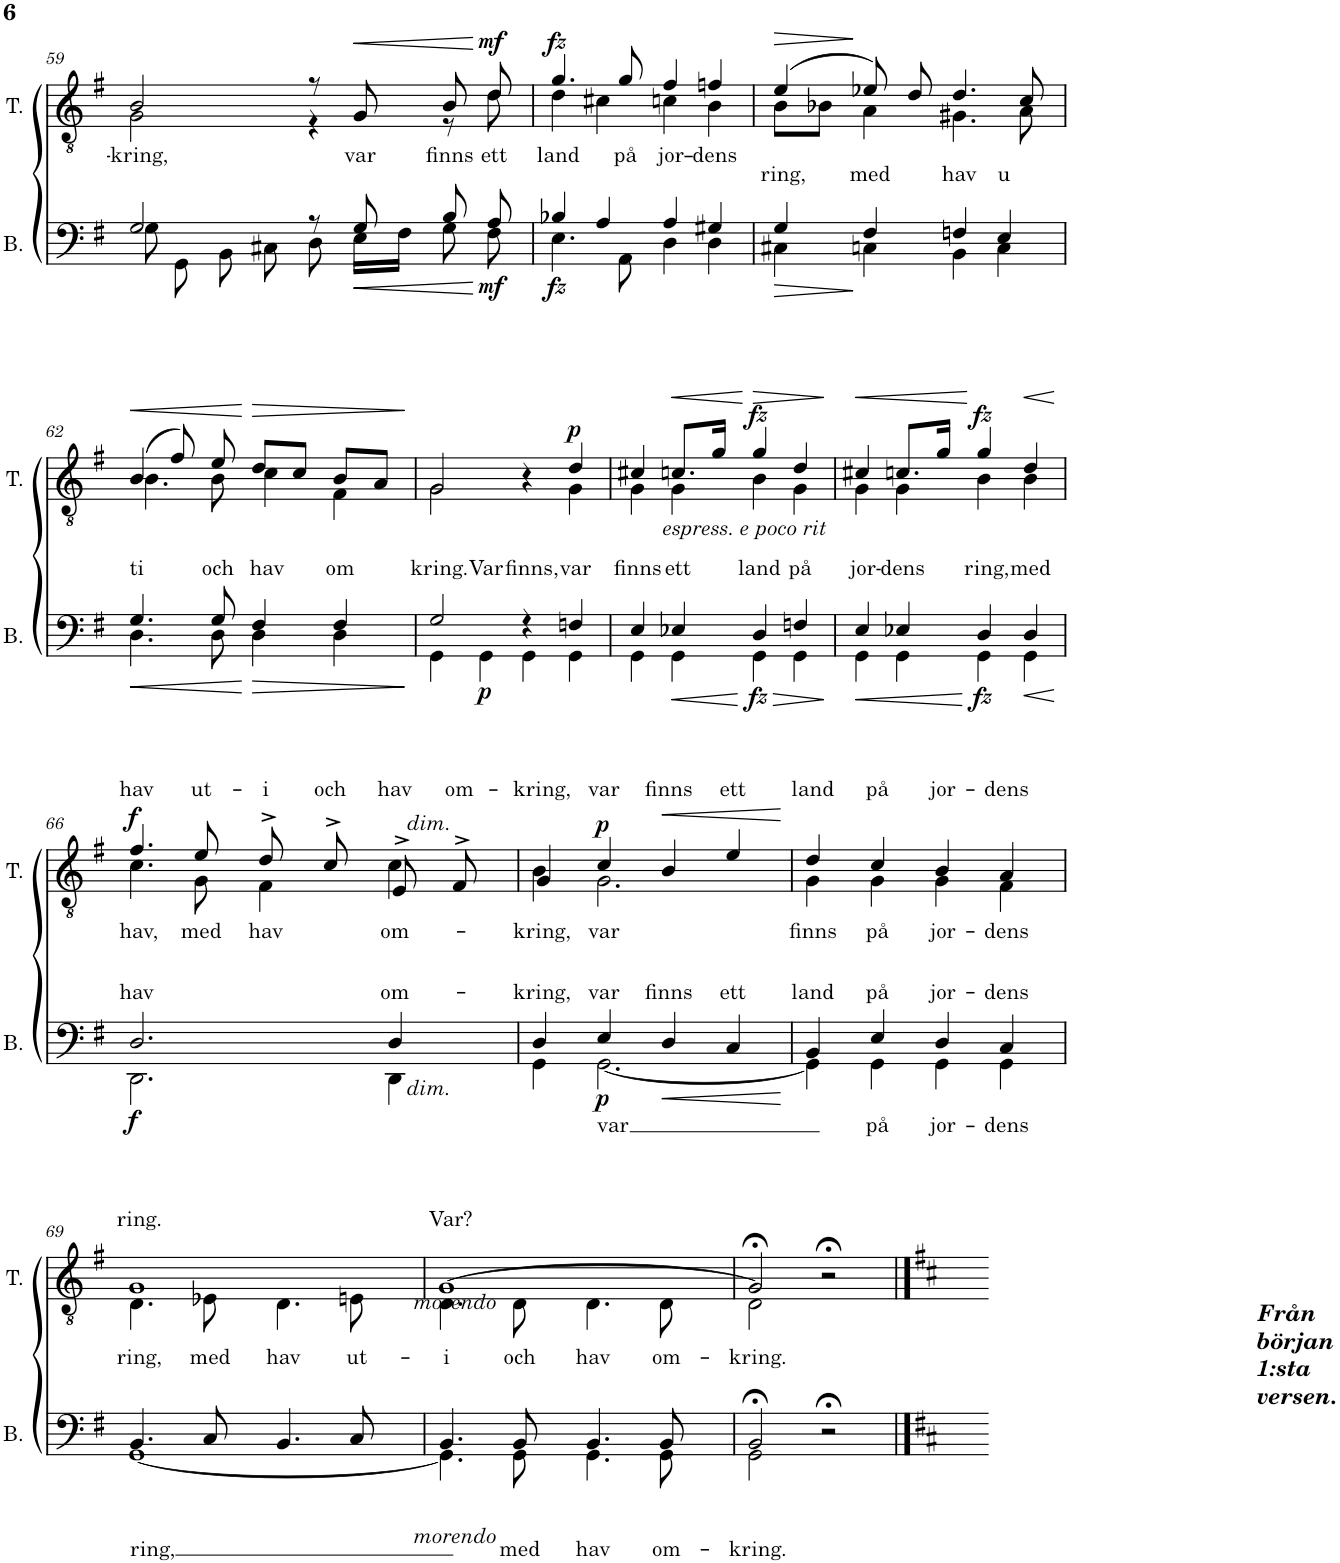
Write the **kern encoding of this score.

**kern	**text	**dynam	**kern	**text	**dynam
*part2	*part2	*part2	*part1	*part1	*part1
*staff2	*staff2	*staff2	*staff1	*staff1	*staff1
*I"Bass	*	*	*I"Tenor	*	*
*I'B.	*	*	*I'T.	*	*
!!LO:PB:g=z
*clefF4	*	*	*clefGv2	*	*
*k[f#]	*	*	*k[f#]	*	*
*M4/4	*	*	*M4/4	*	*
*met(c)	*	*	*met(c)	*	*
=59	=59	=59	=59	=59	=59
*^	*	*	*	*	*
!	!	!	!	!	!LO:LY:b	!
*	*	*	*	*^	*	*
2G/	8G\	.	.	2B/	2G\	kring,	.
.	8GG\	.	.	.	.	.	.
.	8BB\	.	.	.	.	.	.
.	8C#X\	.	.	.	.	.	.
8r	8D\	.	.	8r	4r	.	.
!	!	!	!LO:HP:b	!	!	!LO:LY:b	!LO:HP:b
8G/	16E\LL	.	<	8G/	.	var	<
.	16F#\JJ	.	.	.	.	.	.
!	!	!	!	!	!	!LO:LY:b	!
8B/	8G\	.	.	8B/	8r	finns	.
!	!	!	!LO:DY:b	!	!	!LO:LY:b	!LO:DY:a
8A/	8F#\	.	mf	8d/	8d\	ett	mf
=60	=60	=60	=60	=60	=60	=60	=60
!	!	!	!LO:DY:b	!	!	!LO:LY:b	!LO:DY:a
4B-X/	4.E\	.	fz	4.g/	4d\	land	fz
4A/	.	.	.	.	4c#X\	.	.
!	!	!	!	!	!	!LO:LY:b	!
.	8AA\	.	.	8g/	.	på	.
!	!	!	!	!	!	!LO:LY:b	!
4A/	4D\	.	.	4f#/	4cn\	jor-	.
!	!	!	!	!	!	!LO:LY:b	!
4G#X/	4D\	.	.	4fn/	4B\	-dens	.
=61	=61	=61	=61	=61	=61	=61	=61
!	!	!LO:LY:a	!LO:HP:b	!	!	!	!LO:HP:b
4G/	4C#X\	ring,	>	(4e/	8B\L	.	>
.	.	.	.	.	8B-X\J	.	.
!	!	!LO:LY:a	!	!	!	!	!
4F#/	4Cn\	med	[	8e-X/)	4A\	.	[
.	.	.	.	8d/	.	.	.
!	!	!LO:LY:a	!	!	!	!	!
4Fn/	4BB\	hav	.	4.d/	4.G#X\	.	.
!	!	!LO:LY:a	!	!	!	!	!
4E/	4C\	u-	.	.	.	.	.
.	.	.	.	8c/	8A\	.	.
!!LO:LB:g=z	!!
=62	=62	=62	=62	=62	=62	=62	=62
!	!	!LO:LY:a	!LO:HP:b	!	!	!	!LO:HP:b
4.G/	4.D\	ti	<	(4B/	4.B\	.	<
.	.	.	.	8f#/)	.	.	.
!	!	!LO:LY:a	!	!	!	!	!
8G/	8D\	och	.	8e/	8B\	.	.
!	!	!LO:LY:a	!LO:HP:n=1:b	!	!	!	!LO:HP:n=1:b
4F#/	4D\	hav	] >	8d/L	4c\	.	] >
.	.	.	.	8c/J	.	.	.
!	!	!LO:LY:a	!	!	!	!	!
4F#/	4D\	om	.	8B/L	4F#\	.	.
.	.	.	.	8A/J	.	.	.
*v	*v	*	*	*	*	*	*
*	*	*	*v	*v	*	*
.	.	[	.	.	[
=63	=63	=63	=63	=63	=63
*^	*	*	*	*	*
!	!	!LO:LY:a	!	!	!	!
*	*	*	*	*^	*	*
2G/	4GG\	kring.	.	2G/	2G\	.	.
!	!	!LO:LY:a	!LO:DY:b	!	!	!	!
.	4GG\	Var	p	.	.	.	.
!	!	!LO:LY:a	!	!	!	!	!
4r	4GG\	finns,	.	4r	4ryy	.	.
!	!	!LO:LY:a	!	!	!	!	!LO:DY:a
4Fn/	4GG\	var	.	4d/	4G\	.	p
=64	=64	=64	=64	=64	=64	=64	=64
!	!	!LO:LY:a	!	!	!	!	!
4E/	4GG\	finns	.	4c#X/	4G\	.	.
!	!	!LO:LY:a	!LO:HP:b	!	!	!	!LO:HP:b
4E-X/	4GG\	ett	<	8.cn/L	4G\	.	<
.	.	.	.	16g/Jk	.	.	.
!	!	!	!	!LO:TX:b:i:t=espress. e poco rit	!	!	!
!	!	!LO:LY:a	!LO:HP:n=1:b	!	!	!	!LO:HP:n=1:b
!	!	!	!LO:DY:n=1:b	!	!	!	!LO:DY:n=1:a
4D/	4GG\	land	] > fz	4g/	4B\	.	] > fz
!	!	!LO:LY:a	!	!	!	!	!
4Fn/	4GG\	på	.	4d/	4G\	.	.
*v	*v	*	*	*	*	*	*
*	*	*	*v	*v	*	*
.	.	[	.	.	[
=65	=65	=65	=65	=65	=65
!	!LO:LY:a	!LO:HP:b	!	!	!LO:HP:b
*^	*	*	*^	*	*
4E/	4GG\	jor-	<	4c#X/	4G\	.	<
!	!	!LO:LY:a	!	!	!	!	!
4E-X/	4GG\	-dens	.	8.cn/L	4G\	.	.
.	.	.	.	16g/Jk	.	.	.
!	!	!LO:LY:a	!LO:DY:n=1:b	!	!	!	!LO:DY:n=1:a
4D/	4GG\	ring,	] fz	4g/	4B\	.	] fz
!	!	!LO:LY:a	!LO:HP:b	!	!	!	!LO:HP:b
4D/	4GG\	med	<	4d/	4B\	.	<
*v	*v	*	*	*	*	*	*
*	*	*	*v	*v	*	*
.	.	[	.	.	[
!!LO:LB:g=z
=66	=66	=66	=66	=66	=66
!	!LO:LY:a	!	!	!LO:LY:a	!
*^	*	*	*^	*	*
!	!	!	!LO:DY:b	!	!	!LO:LY:b	!LO:DY:a
2.D/	2.DD\	hav	f	4.f#/	4.c\	hav,	f
!	!	!	!	!	!	!LO:LY:a	!
!	!	!	!	!	!	!LO:LY:b	!
.	.	.	.	8e/	8G\	med	.
!	!	!	!	!	!	!LO:LY:a	!
!	!	!	!	!	!	!LO:LY:b	!
.	.	.	.	8d^/	4F#\	hav	.
!	!	!	!	!	!	!LO:LY:a	!
.	.	.	.	8c^/	.	och	.
!	!	!	!	!LO:TX:a:i:t=dim.	!	!	!
!LO:TX:b:i:t=dim.	!	!	!	!	!	!	!
!	!	!LO:LY:a	!	!	!	!LO:LY:a	!
!	!	!	!	!	!	!LO:LY:b	!
4D/	4DD\	om-	.	8E^/	4c\	om-	.
!	!	!	!	!	!	!LO:LY:a	!
.	.	.	.	8F#^/	.	om-	.
=67	=67	=67	=67	=67	=67	=67	=67
!	!	!LO:LY:a	!	!	!	!LO:LY:a	!
!	!	!	!	!	!	!LO:LY:b	!
4D/	4GG\	-kring,	.	4G/	4B\	-kring,	.
!	!	!LO:LY:a	!	!	!	!	!
!	!	!LO:LY:b	!	!	!	!LO:LY:a	!
!	!	!	!LO:DY:b	!	!	!LO:LY:b	!LO:DY:a
4E/	[2.GG\	var	p	4c/	2.G\	var	p
!	!	!LO:LY:a	!	!	!	!LO:LY:a	!
4D/	.	finns	.	4B/	.	finns	.
!	!	!LO:LY:a	!	!	!	!LO:LY:a	!
4C/	.	ett	.	4e/	.	ett	.
*v	*v	*	*	*	*	*	*
*	*	*	*v	*v	*	*
.	.	[	.	.	[
=68	=68	=68	=68	=68	=68
!	!LO:LY:a	!	!	!LO:LY:a	!
*^	*	*	*^	*	*
!	!	!	!	!	!	!LO:LY:b	!
4BB/	4GG\]	land	.	4d/	4G\	finns	.
!	!	!LO:LY:a	!	!	!	!	!
!	!	!LO:LY:b	!	!	!	!LO:LY:a	!
!	!	!	!	!	!	!LO:LY:b	!
4E/	4GG\	på	.	4c/	4G\	på	.
!	!	!LO:LY:a	!	!	!	!	!
!	!	!LO:LY:b	!	!	!	!LO:LY:a	!
!	!	!	!	!	!	!LO:LY:b	!
4D/	4GG\	jor-	.	4B/	4G\	jor-	.
!	!	!LO:LY:a	!	!	!	!	!
!	!	!LO:LY:b	!	!	!	!LO:LY:a	!
!	!	!	!	!	!	!LO:LY:b	!
4C/	4GG\	-dens	.	4A/	4F#\	-dens	.
!!LO:LB:g=z	!!
=69	=69	=69	=69	=69	=69	=69	=69
!	!	!LO:LY:b	!	!	!	!LO:LY:a	!
!	!	!	!	!	!	!LO:LY:b	!
4.BB/	[1GG	ring,	.	1G	4.D\	ring,	.
!	!	!	!	!	!	!LO:LY:b	!
8C/	.	.	.	.	8E-X\	med	.
!	!	!	!	!	!	!LO:LY:b	!
4.BB/	.	.	.	.	4.D\	hav	.
!	!	!	!	!	!	!LO:LY:b	!
8C/	.	.	.	.	8En\	ut-	.
=70	=70	=70	=70	=70	=70	=70	=70
!	!	!	!	!LO:TX:b:i:t=morendo	!	!	!
!LO:TX:b:i:t=morendo	!	!	!	!	!	!	!
!	!	!	!	!	!	!LO:LY:a	!
!	!	!	!	!	!	!LO:LY:b	!
4.BB/	4.GG\]	.	.	[1G	4.D\	-i	.
!	!	!LO:LY:b	!	!	!	!LO:LY:b	!
8BB/	8GG\	med	.	.	8D\	och	.
!	!	!LO:LY:b	!	!	!	!LO:LY:b	!
4.BB/	4.GG\	hav	.	.	4.D\	hav	.
!	!	!LO:LY:b	!	!	!	!LO:LY:b	!
8BB/	8GG\	om-	.	.	8D\	om-	.
=71	=71	=71	=71	=71	=71	=71	=71
!	!	!LO:LY:b	!	!	!	!LO:LY:b	!
2BB/	2GG;<\	-kring.	.	2G;</]	2D\	-kring.	.
2r;<	2ryy	.	.	2r;<	2ryy	.	.
!	!	!	!	!	!LO:TX:b:t=<b><i>Från\nbörjan\n1&colon;sta\nversen.</i></b>	!	!
*v	*v	*	*	*	*	*	*
*	*	*	*v	*v	*	*
==71X3	==71X3	==71X3	==71X3	==71X3	==71X3
*k[f#c#]	*	*	*k[f#c#]	*	*
64ryy	.	.	64ryy	.	.
=-	=-	=-	=-	=-	=-
*-	*-	*-	*-	*-	*-
